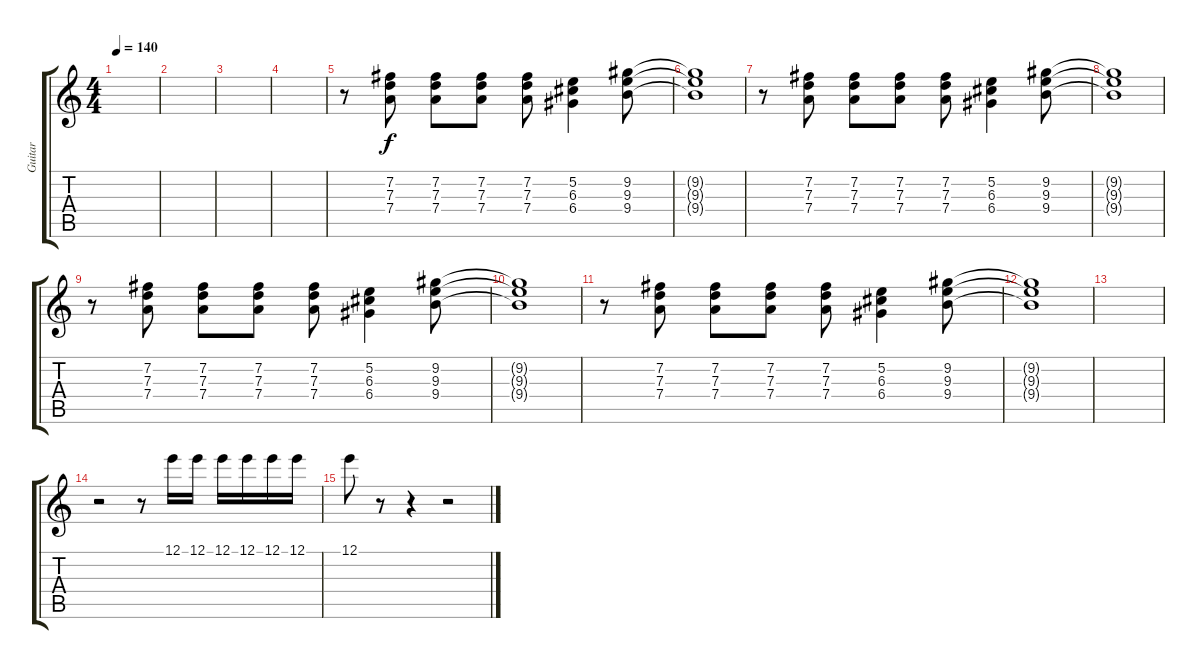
\track ("Guitar" "Guitar") {instrument distortionguitar}
\staff {score tabs}
\tuning (E4 B3 G3 D3 A2 E2) {hide}
\ts (4 4)
\tempo 140
\clef g2
\ks c
|
|
|
|
r.8 (7.2 7.3 7.4).8 (7.2 7.3 7.4).8 (7.2 7.3 7.4).8 (7.2 7.3 7.4).8 (5.2 6.3 6.4).4 (9.2 9.3 9.4).8 |
(9.2{t} 9.3{t} 9.4{t}).1 |
r.8 (7.2 7.3 7.4).8 (7.2 7.3 7.4).8 (7.2 7.3 7.4).8 (7.2 7.3 7.4).8 (5.2 6.3 6.4).4 (9.2 9.3 9.4).8 |
(9.2{t} 9.3{t} 9.4{t}).1 |
r.8 (7.2 7.3 7.4).8 (7.2 7.3 7.4).8 (7.2 7.3 7.4).8 (7.2 7.3 7.4).8 (5.2 6.3 6.4).4 (9.2 9.3 9.4).8 |
(9.2{t} 9.3{t} 9.4{t}).1 |
r.8 (7.2 7.3 7.4).8 (7.2 7.3 7.4).8 (7.2 7.3 7.4).8 (7.2 7.3 7.4).8 (5.2 6.3 6.4).4 (9.2 9.3 9.4).8 |
(9.2{t} 9.3{t} 9.4{t}).1 |
|
r.2 r.8 12.1.16 12.1.16 12.1.16 12.1.16 12.1.16 12.1.16 |
12.1.8 r.8 r.4 r.2
